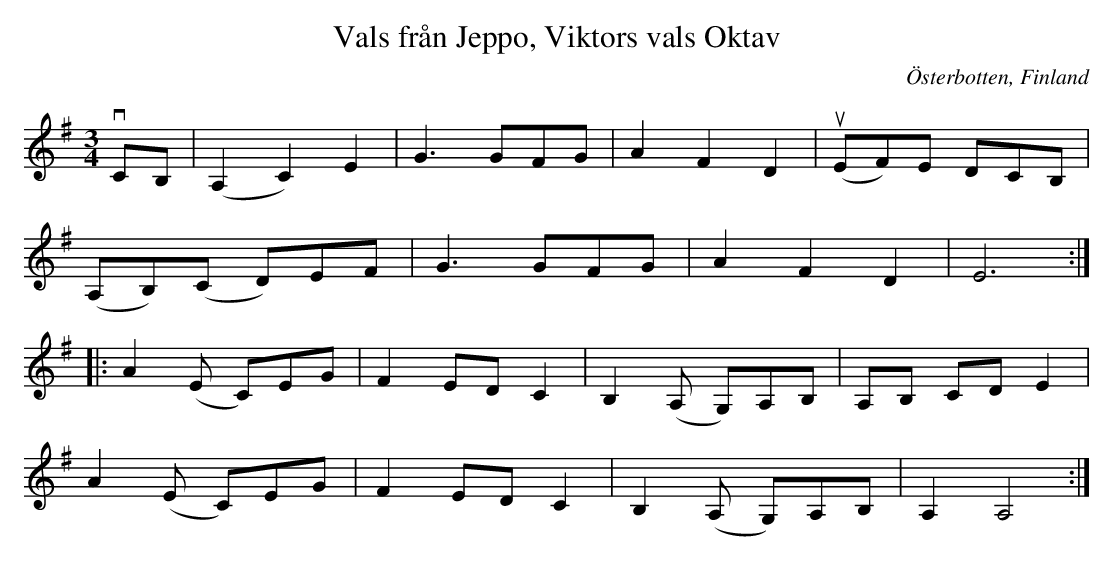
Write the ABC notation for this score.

X:1
T:Vals från Jeppo, Viktors vals Oktav
O:Österbotten, Finland
M:3/4
L:1/8
K:Ador
vCB, | (A,2 C2) E2 | G3/1GFG | A2 F2 D2 | u(EF)E DCB, |
      (A,B,)(C D)EF  | G3/1GFG | A2 F2 D2 | E6:|
|: A2(E C)EG | F2 EDC2 | B,2(A, G,)A,B, | A,B, CD E2 |
   A2(E C)EG | F2 EDC2 | B,2(A, G,)A,B, | A,2 A,4 :|
